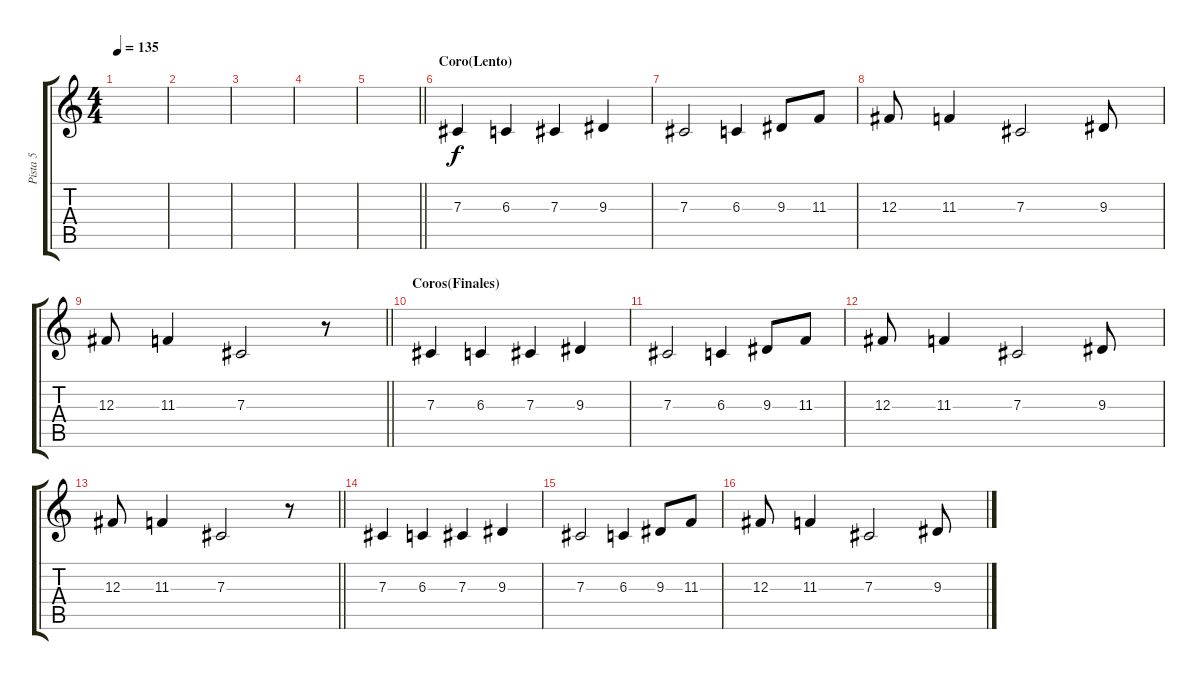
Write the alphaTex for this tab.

\track ("Pista 5" "Pista 5") {instrument synthvoice}
\staff {score tabs}
\tuning (Eb4 Bb3 Gb3 Db3 Ab2 Eb2) {hide}
\ts (4 4)
\tempo 135
\clef g2
\ks c
|
|
|
|
\barLineRight lightlight
|
\section ("" "Coro(Lento)")
7.3.4 6.3.4 7.3.4 9.3.4 |
7.3.2 6.3.4 9.3.8 11.3.8 |
12.3.8 11.3.4 7.3.2 9.3.8 |
\barLineRight lightlight
12.3.8 11.3.4 7.3.2 r.8 |
\section ("" "Coros(Finales)")
7.3.4 6.3.4 7.3.4 9.3.4 |
7.3.2 6.3.4 9.3.8 11.3.8 |
12.3.8 11.3.4 7.3.2 9.3.8 |
\barLineRight lightlight
12.3.8 11.3.4 7.3.2 r.8 |
7.3.4 6.3.4 7.3.4 9.3.4 |
7.3.2 6.3.4 9.3.8 11.3.8 |
12.3.8 11.3.4 7.3.2 9.3.8
